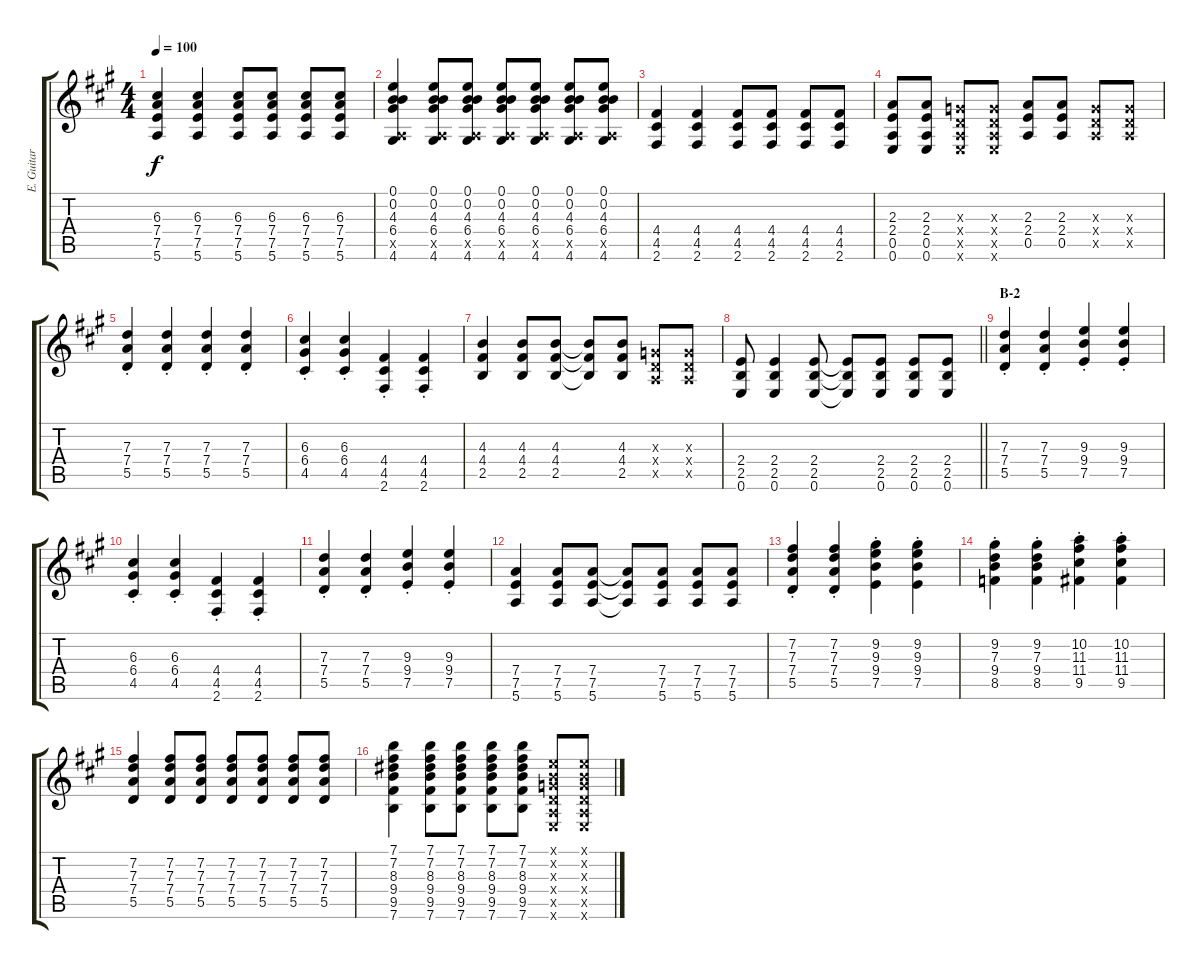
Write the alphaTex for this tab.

\track ("E. Guitar II" "E. Guitar ") {instrument overdrivenguitar}
\staff {score tabs}
\tuning (E4 B3 G3 D3 A2 E2) {hide}
\ts (4 4)
\tempo 100
\clef g2
\ks a
(6.3 7.4 7.5 5.6).4{dy f} (6.3 7.4 7.5 5.6).4 (6.3 7.4 7.5 5.6).8 (6.3 7.4 7.5 5.6).8 (6.3 7.4 7.5 5.6).8 (6.3 7.4 7.5 5.6).8 |
(0.1 0.2 4.3 6.4 0.5{x} 4.6).4 (0.1 0.2 4.3 6.4 0.5{x} 4.6).8 (0.1 0.2 4.3 6.4 0.5{x} 4.6).8 (0.1 0.2 4.3 6.4 0.5{x} 4.6).8 (0.1 0.2 4.3 6.4 0.5{x} 4.6).8 (0.1 0.2 4.3 6.4 0.5{x} 4.6).8 (0.1 0.2 4.3 6.4 0.5{x} 4.6).8 |
(4.4 4.5 2.6).4 (4.4 4.5 2.6).4 (4.4 4.5 2.6).8 (4.4 4.5 2.6).8 (4.4 4.5 2.6).8 (4.4 4.5 2.6).8 |
(2.3 2.4 0.5 0.6).8 (2.3 2.4 0.5 0.6).8 (0.3{x} 0.4{x} 0.5{x} 0.6{x}).8 (0.3{x} 0.4{x} 0.5{x} 0.6{x}).8 (2.3 2.4 0.5).8 (2.3 2.4 0.5).8 (0.3{x} 0.4{x} 0.5{x}).8 (0.3{x} 0.4{x} 0.5{x}).8 |
(7.3{st} 7.4{st} 5.5{st}).4 (7.3{st} 7.4{st} 5.5{st}).4 (7.3{st} 7.4{st} 5.5{st}).4 (7.3{st} 7.4{st} 5.5{st}).4 |
(6.3{st} 6.4{st} 4.5{st}).4 (6.3{st} 6.4{st} 4.5{st}).4 (4.4{st} 4.5{st} 2.6{st}).4 (4.4{st} 4.5{st} 2.6{st}).4 |
(4.3 4.4 2.5).4 (4.3 4.4 2.5).8 (4.3 4.4 2.5).8 (4.3{t} 4.4{t} 2.5{t}).8 (4.3 4.4 2.5).8 (0.3{x} 0.4{x} 0.5{x}).8 (0.3{x} 0.4{x} 0.5{x}).8 |
\barLineRight lightlight
(2.4 2.5 0.6).8 (2.4 2.5 0.6).4 (2.4 2.5 0.6).8 (2.4{t} 2.5{t} 0.6{t}).8 (2.4 2.5 0.6).8 (2.4 2.5 0.6).8 (2.4 2.5 0.6).8 |
\section ("" "B-2")
(7.3{st} 7.4{st} 5.5{st}).4 (7.3{st} 7.4{st} 5.5{st}).4 (9.3{st} 9.4{st} 7.5{st}).4 (9.3{st} 9.4{st} 7.5{st}).4 |
(6.3{st} 6.4{st} 4.5{st}).4 (6.3{st} 6.4{st} 4.5{st}).4 (4.4{st} 4.5{st} 2.6{st}).4 (4.4{st} 4.5{st} 2.6{st}).4 |
(7.3{st} 7.4{st} 5.5{st}).4 (7.3{st} 7.4{st} 5.5{st}).4 (9.3{st} 9.4{st} 7.5{st}).4 (9.3{st} 9.4{st} 7.5{st}).4 |
(7.4 7.5 5.6).4 (7.4 7.5 5.6).8 (7.4 7.5 5.6).8 (7.4{t} 7.5{t} 5.6{t}).8 (7.4 7.5 5.6).8 (7.4 7.5 5.6).8 (7.4 7.5 5.6).8 |
(7.2{st} 7.3{st} 7.4{st} 5.5{st}).4 (7.2{st} 7.3{st} 7.4{st} 5.5{st}).4 (9.2{st} 9.3{st} 9.4{st} 7.5{st}).4 (9.2{st} 9.3{st} 9.4{st} 7.5{st}).4 |
(9.2{st} 7.3{st} 9.4{st} 8.5{st}).4 (9.2{st} 7.3{st} 9.4{st} 8.5{st}).4 (10.2{st} 11.3{st} 11.4{st} 9.5{st}).4 (10.2{st} 11.3{st} 11.4{st} 9.5{st}).4 |
(7.2 7.3 7.4 5.5).4 (7.2 7.3 7.4 5.5).8 (7.2 7.3 7.4 5.5).8 (7.2 7.3 7.4 5.5).8 (7.2 7.3 7.4 5.5).8 (7.2 7.3 7.4 5.5).8 (7.2 7.3 7.4 5.5).8 |
(7.1 7.2 8.3 9.4 9.5 7.6).4 (7.1 7.2 8.3 9.4 9.5 7.6).8 (7.1 7.2 8.3 9.4 9.5 7.6).8 (7.1 7.2 8.3 9.4 9.5 7.6).8 (7.1 7.2 8.3 9.4 9.5 7.6).8 (0.1{x} 0.2{x} 0.3{x} 0.4{x} 0.5{x} 0.6{x}).8 (0.1{x} 0.2{x} 0.3{x} 0.4{x} 0.5{x} 0.6{x}).8
